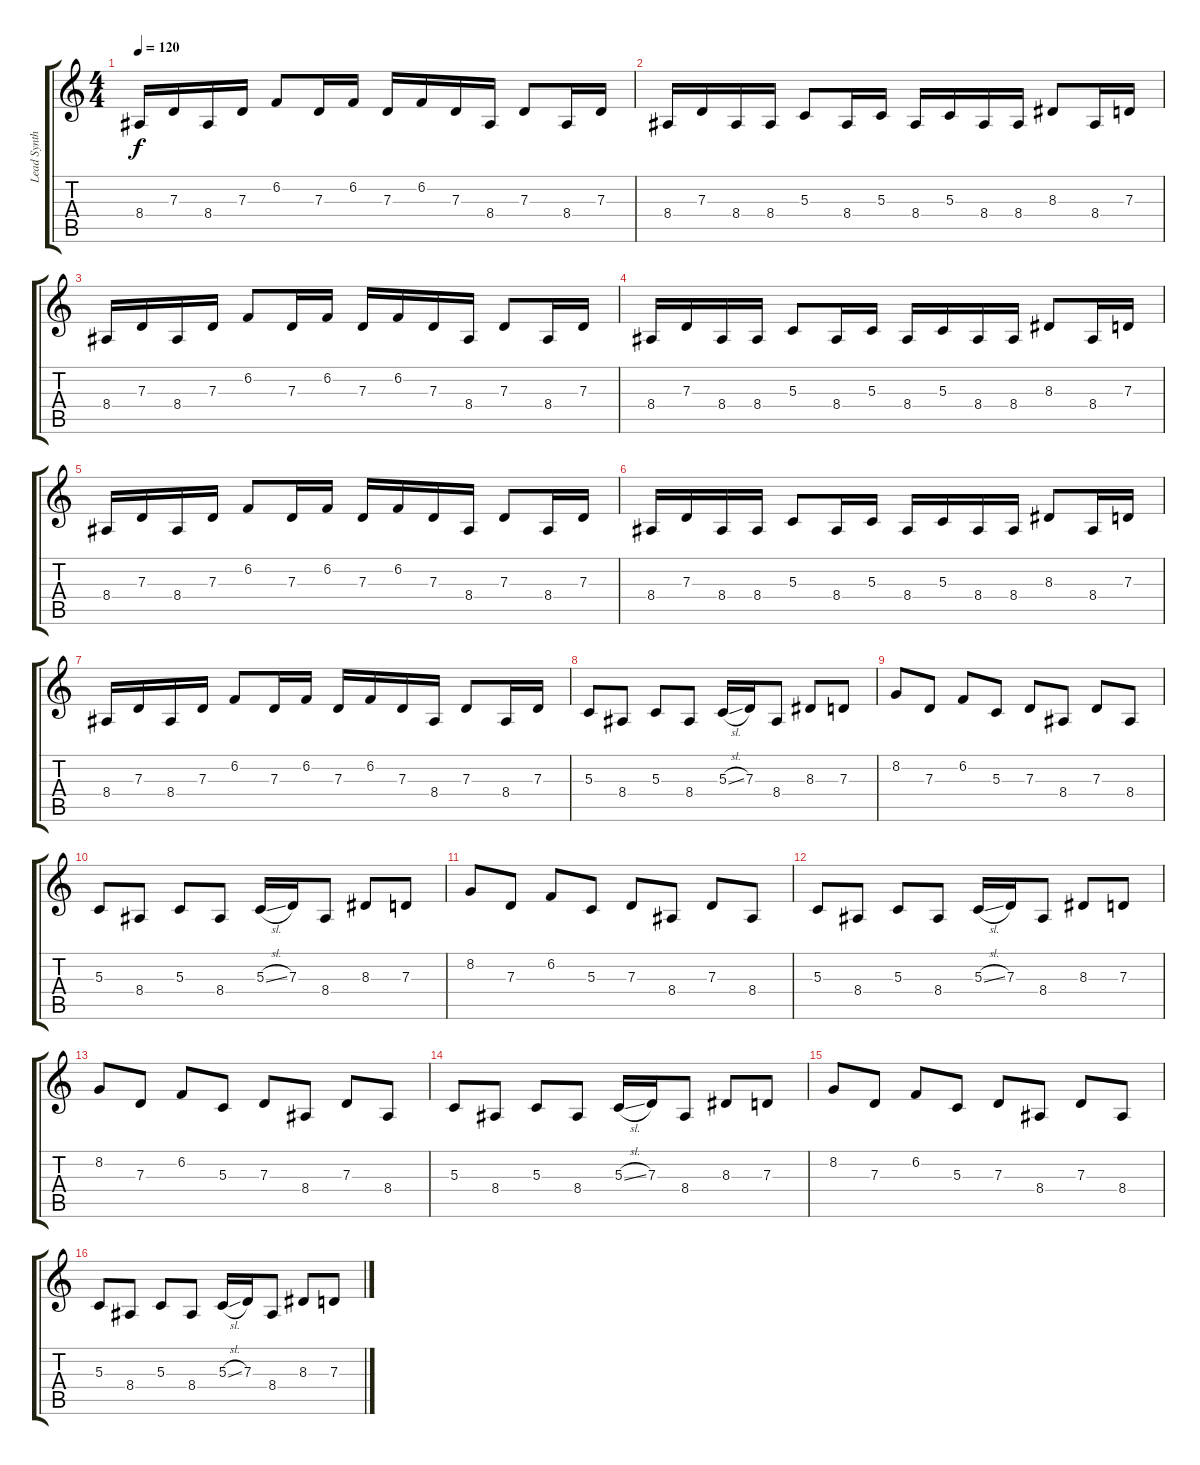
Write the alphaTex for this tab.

\track ("Lead Synth Right Ch." "Lead Synth") {instrument churchorgan}
\staff {score tabs}
\tuning (E4 B3 G3 D3 A2 E2) {hide}
\ts (4 4)
\tempo 120
\clef g2
\ks c
8.4.16{dy f} 7.3.16 8.4.16 7.3.16 6.2.8 7.3.16 6.2.16 7.3.16 6.2.16 7.3.16 8.4.16 7.3.8 8.4.16 7.3.16 |
8.4.16 7.3.16 8.4.16 8.4.16 5.3.8 8.4.16 5.3.16 8.4.16 5.3.16 8.4.16 8.4.16 8.3.8 8.4.16 7.3.16 |
8.4.16 7.3.16 8.4.16 7.3.16 6.2.8 7.3.16 6.2.16 7.3.16 6.2.16 7.3.16 8.4.16 7.3.8 8.4.16 7.3.16 |
8.4.16 7.3.16 8.4.16 8.4.16 5.3.8 8.4.16 5.3.16 8.4.16 5.3.16 8.4.16 8.4.16 8.3.8 8.4.16 7.3.16 |
8.4.16 7.3.16 8.4.16 7.3.16 6.2.8 7.3.16 6.2.16 7.3.16 6.2.16 7.3.16 8.4.16 7.3.8 8.4.16 7.3.16 |
8.4.16 7.3.16 8.4.16 8.4.16 5.3.8 8.4.16 5.3.16 8.4.16 5.3.16 8.4.16 8.4.16 8.3.8 8.4.16 7.3.16 |
8.4.16 7.3.16 8.4.16 7.3.16 6.2.8 7.3.16 6.2.16 7.3.16 6.2.16 7.3.16 8.4.16 7.3.8 8.4.16 7.3.16 |
5.3.8 8.4.8 5.3.8 8.4.8 5.3{sl}.16 7.3.16 8.4.8 8.3.8 7.3.8 |
8.2.8{volume 13} 7.3.8 6.2.8 5.3.8 7.3.8 8.4.8 7.3.8 8.4.8 |
5.3.8 8.4.8 5.3.8 8.4.8 5.3{sl}.16 7.3.16 8.4.8 8.3.8 7.3.8 |
8.2.8 7.3.8 6.2.8 5.3.8 7.3.8 8.4.8 7.3.8 8.4.8 |
5.3.8 8.4.8 5.3.8 8.4.8 5.3{sl}.16 7.3.16 8.4.8 8.3.8 7.3.8 |
8.2.8 7.3.8 6.2.8 5.3.8 7.3.8 8.4.8 7.3.8 8.4.8 |
5.3.8 8.4.8 5.3.8 8.4.8 5.3{sl}.16 7.3.16 8.4.8 8.3.8 7.3.8 |
8.2.8 7.3.8 6.2.8 5.3.8 7.3.8 8.4.8 7.3.8 8.4.8 |
5.3.8 8.4.8 5.3.8 8.4.8 5.3{sl}.16 7.3.16 8.4.8 8.3.8 7.3.8
